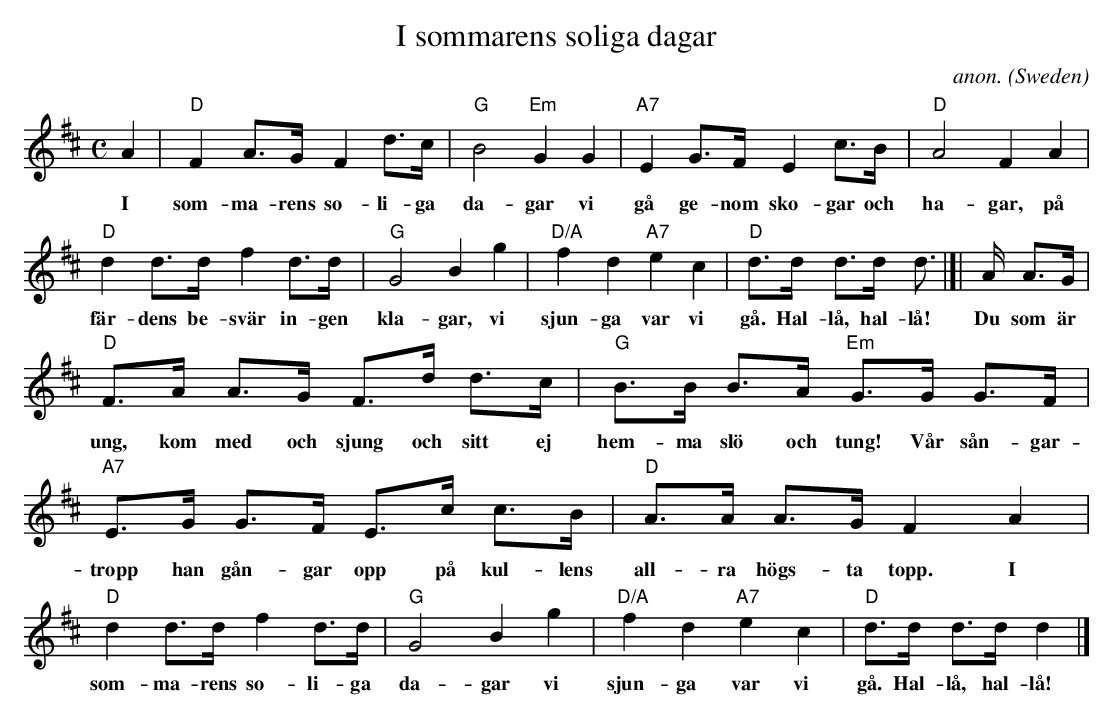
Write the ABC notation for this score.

X:1
T: I sommarens soliga dagar
C: anon.
O: Sweden
M: C
L: 1/8
K: D
A2 | "D"F2 A>G F2 d>c | "G"B4 "Em"G2 G2 | "A7"E2 G>F E2 c>B | "D"A4 F2 A2 |
w:I som-ma-rens so-li-ga da-gar vi g\aa ge-nom sko-gar och ha-gar, p\aa
"D"d2 d>d f2 d>d | "G"G4 B2 g2 | "D/A"f2 d2 "A7"e2 c2 | "D"d>d d>d d> |]| A A>G |
w:f\"ar-dens be-sv\"ar in-gen kla-gar, vi sjun-ga var vi g\aa. Hal-l\aa, hal-l\aa! Du som \"ar
"D"F>A A>G F>d d>c | "G"B>B B>A "Em"G>G G>F | "A7"E>G G>F E>c c>B | "D"A>A A>G F2 A2 |
w:ung, kom med och sjung och sitt ej hem-ma sl\"o och tung! V\aar s\aan-gar-tropp han g\aan-gar opp p\aa kul-lens all-ra h\"ogs-ta topp. I
"D"d2 d>d f2 d>d | "G"G4 B2 g2 | "D/A"f2 d2 "A7"e2 c2 | "D"d>d d>d d2 |]
w:som-ma-rens so-li-ga da-gar vi sjun-ga var vi g\aa. Hal-l\aa, hal-l\aa!
